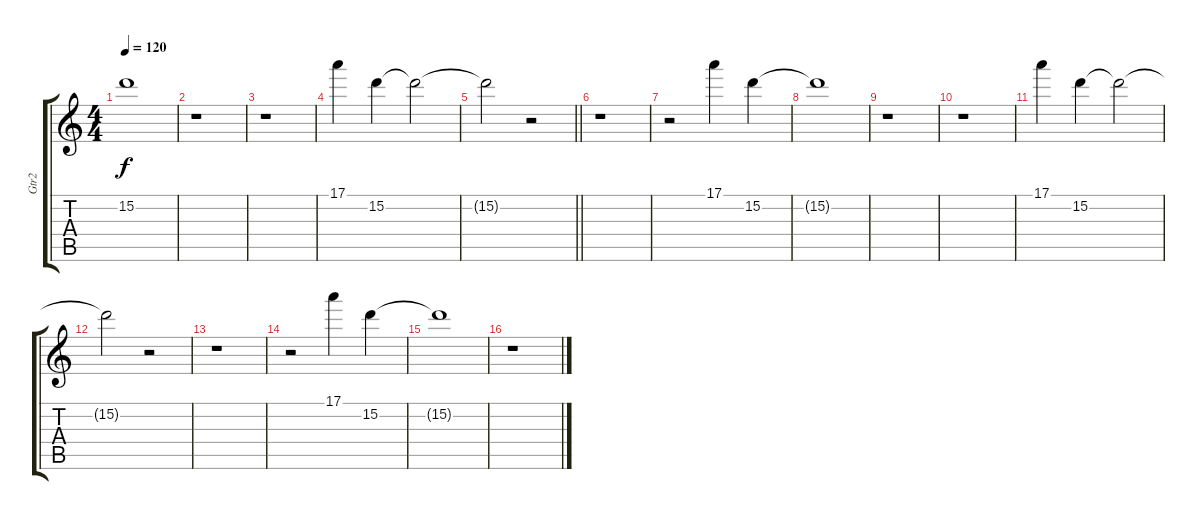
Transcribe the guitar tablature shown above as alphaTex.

\track ("Gtr2" "Gtr2") {instrument synthbass2}
\staff {score tabs}
\tuning (E4 B3 G3 D3 A2 E2) {hide}
\ts (4 4)
\tempo 120
\clef g2
\ks c
15.2{t}.1{dy f} |
r.1 |
r.1 |
17.1.4 15.2.4 15.2{t}.2 |
\barLineRight lightlight
15.2{t}.2 r.2 |
\section ("" "")
r.1 |
r.2 17.1.4 15.2.4 |
15.2{t}.1 |
r.1 |
r.1 |
17.1.4 15.2.4 15.2{t}.2 |
15.2{t}.2 r.2 |
r.1 |
r.2 17.1.4 15.2.4 |
15.2{t}.1 |
r.1
